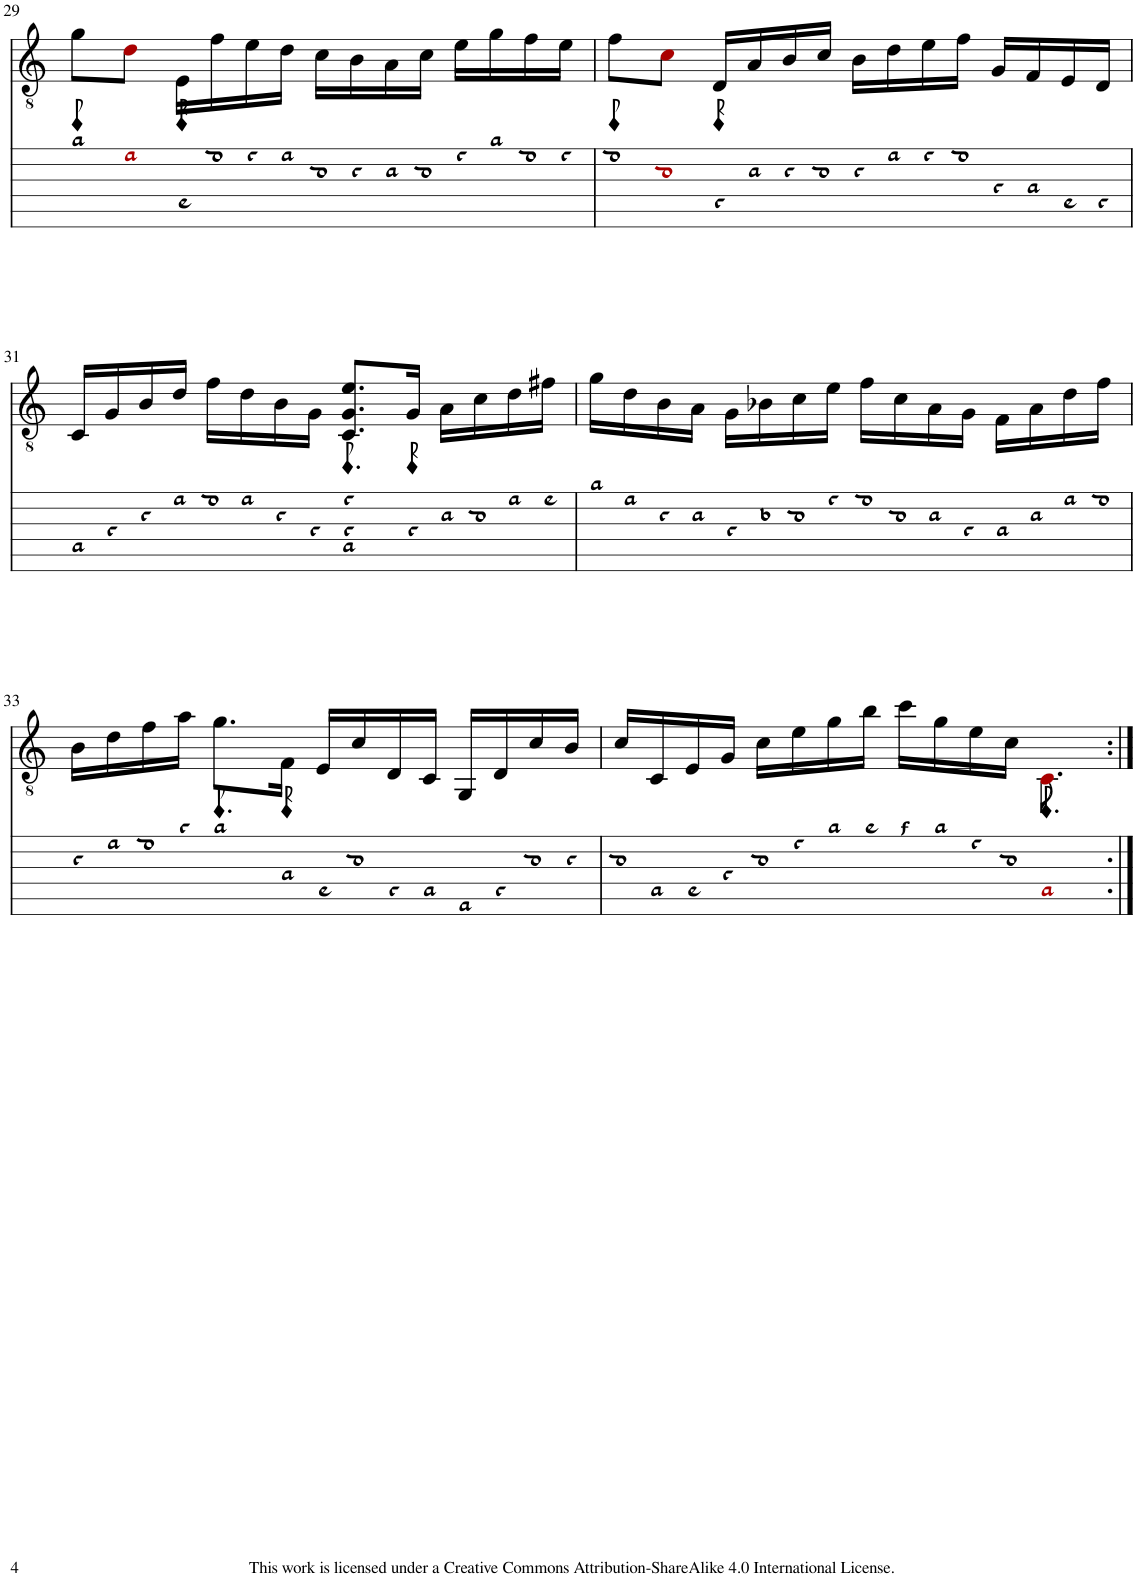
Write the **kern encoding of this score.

**kern	**kern
*part1	*part1
*staff2	*staff1
*I"Loutna	*
*I'Lout.	*
!!LO:PB:g=z
*	*clefGv2
*k[]	*k[]
*M4/4	*M4/4
*met(c)	*met(c)
=29	=29
8gL	8g\L
8diJ	8di\J
16ELL	16E\LL
16fJ	16f\
16eL	16e\
16dJJ	16d\JJ
16cLL	16c\LL
16BJ	16B\
16AL	16A\
16cJJ	16c\JJ
16eLL	16e\LL
16gJ	16g\
16fL	16f\
16eJJ	16e\JJ
=30	=30
8fL	8f\L
8ciJ	8ci\J
16DLL	16D/LL
16AJ	16A/
16BL	16B/
16cJJ	16c/JJ
16BLL	16B\LL
16dJ	16d\
16eL	16e\
16fJJ	16f\JJ
16GLL	16G/LL
16FJ	16F/
16EL	16E/
16DJJ	16D/JJ
!!LO:LB:g=z
=31	=31
16CLL	16C/LL
16GJ	16G/
16BL	16B/
16dJJ	16d/JJ
16fLL	16f\LL
16dJ	16d\
16BL	16B\
16GJJ	16G\JJ
8.C\ 8.G\ 8.e\L	8.C/ 8.G/ 8.e/L
16GJk	16G/Jk
16ALL	16A\LL
16cJ	16c\
16dL	16d\
16f#XJJ	16f#X\JJ
=32	=32
16gLL	16g\LL
16dJ	16d\
16BL	16B\
16AJJ	16A\JJ
16GLL	16G\LL
16B-XJ	16B-X\
16cL	16c\
16eJJ	16e\JJ
16fLL	16f\LL
16cJ	16c\
16AL	16A\
16GJJ	16G\JJ
16FLL	16F\LL
16AJ	16A\
16dL	16d\
16fJJ	16f\JJ
!!LO:LB:g=z
=33	=33
16BLL	16B\LL
16dJ	16d\
16fL	16f\
16aJJ	16a\JJ
8.gL	8.g\L
16FJk	16F\Jk
16ELL	16E/LL
16cJ	16c/
16DL	16D/
16CJJ	16C/JJ
16GGLL	16GG/LL
16DJ	16D/
16cL	16c/
16BJJ	16B/JJ
=34	=34
16cLL	16c/LL
16CJ	16C/
16EL	16E/
16GJJ	16G/JJ
16cLL	16c\LL
16eJ	16e\
16gL	16g\
16bJJ	16b\JJ
16ccLL	16cc\LL
16gJ	16g\
16eL	16e\
16cJJ	16c\JJ
8.Ci	8.Ci\
=:|!	=:|!
*-	*-
